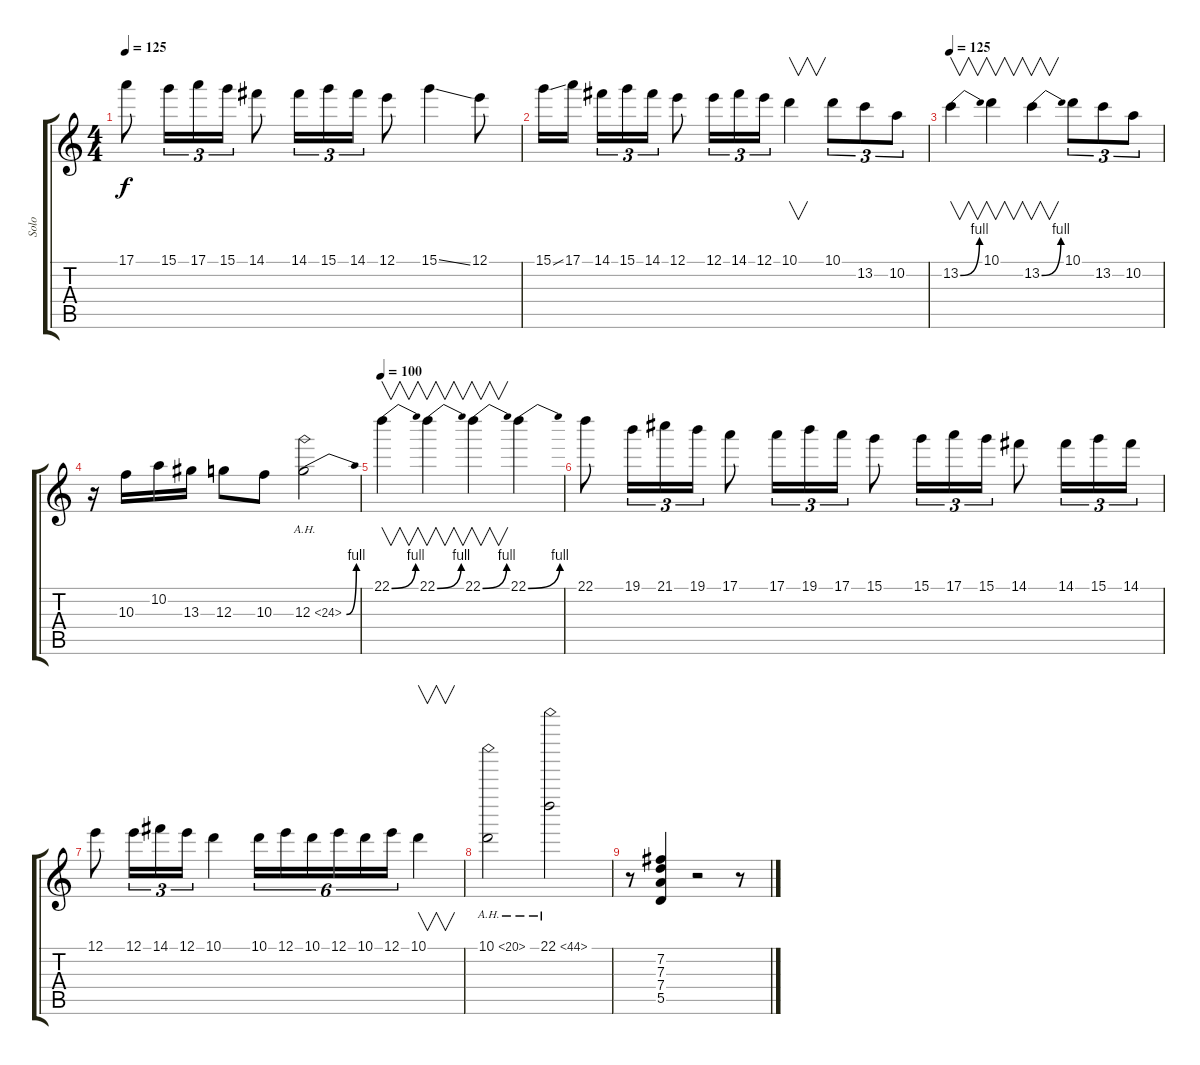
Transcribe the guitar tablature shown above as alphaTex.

\track ("Solo" "Solo") {instrument distortionguitar}
\staff {score tabs}
\tuning (E4 B3 G3 D3 A2 E2) {hide}
\ts (4 4)
\tempo 125
\clef g2
\ks c
17.1.8{dy f} 15.1.16{tu (3 2)} 17.1.16{tu (3 2)} 15.1.16{tu (3 2)} 14.1.8 14.1.16{tu (3 2)} 15.1.16{tu (3 2)} 14.1.16{tu (3 2)} 12.1.8 15.1{ss}.4 12.1.8 |
15.1{ss}.16 17.1.16 14.1.16{tu (3 2)} 15.1.16{tu (3 2)} 14.1.16{tu (3 2)} 12.1.8 12.1.16{tu (3 2)} 14.1.16{tu (3 2)} 12.1.16{tu (3 2)} 10.1.4{v} 10.1.8{tu (3 2)} 13.2.8{tu (3 2)} 10.2.8{tu (3 2)} |
\tempo 125
13.2{be (bend 0 0 60 4)}.4{v} 10.1.4{v} 13.2{be (bend 0 0 60 4)}.4{v} 10.1.8{tu (3 2)} 13.2.8{tu (3 2)} 10.2.8{tu (3 2)} |
r.16 10.3.16 10.2.16 13.3.16 12.3.8 10.3.8 12.3{be (bend 0 0 60 4) ah 12}.2 |
\tempo 100
22.1{be (bend 0 0 60 4)}.4{v} 22.1{be (bend 0 0 60 4)}.4{v} 22.1{be (bend 0 0 60 4)}.4{v} 22.1{be (bend 0 0 60 4)}.4 |
22.1.8 19.1.16{tu (3 2)} 21.1.16{tu (3 2)} 19.1.16{tu (3 2)} 17.1.8 17.1.16{tu (3 2)} 19.1.16{tu (3 2)} 17.1.16{tu (3 2)} 15.1.8 15.1.16{tu (3 2)} 17.1.16{tu (3 2)} 15.1.16{tu (3 2)} 14.1.8 14.1.16{tu (3 2)} 15.1.16{tu (3 2)} 14.1.16{tu (3 2)} |
12.1.8 12.1.16{tu (3 2)} 14.1.16{tu (3 2)} 12.1.16{tu (3 2)} 10.1.4 10.1.16{tu (6 4)} 12.1.16{tu (6 4)} 10.1.16{tu (6 4)} 12.1.16{tu (6 4)} 10.1.16{tu (6 4)} 12.1.16{tu (6 4)} 10.1.4{v} |
10.1{ah 10}.2 22.1{ah 22}.2 |
r.8 (7.2 7.3 7.4 5.5).4 r.2 r.8
